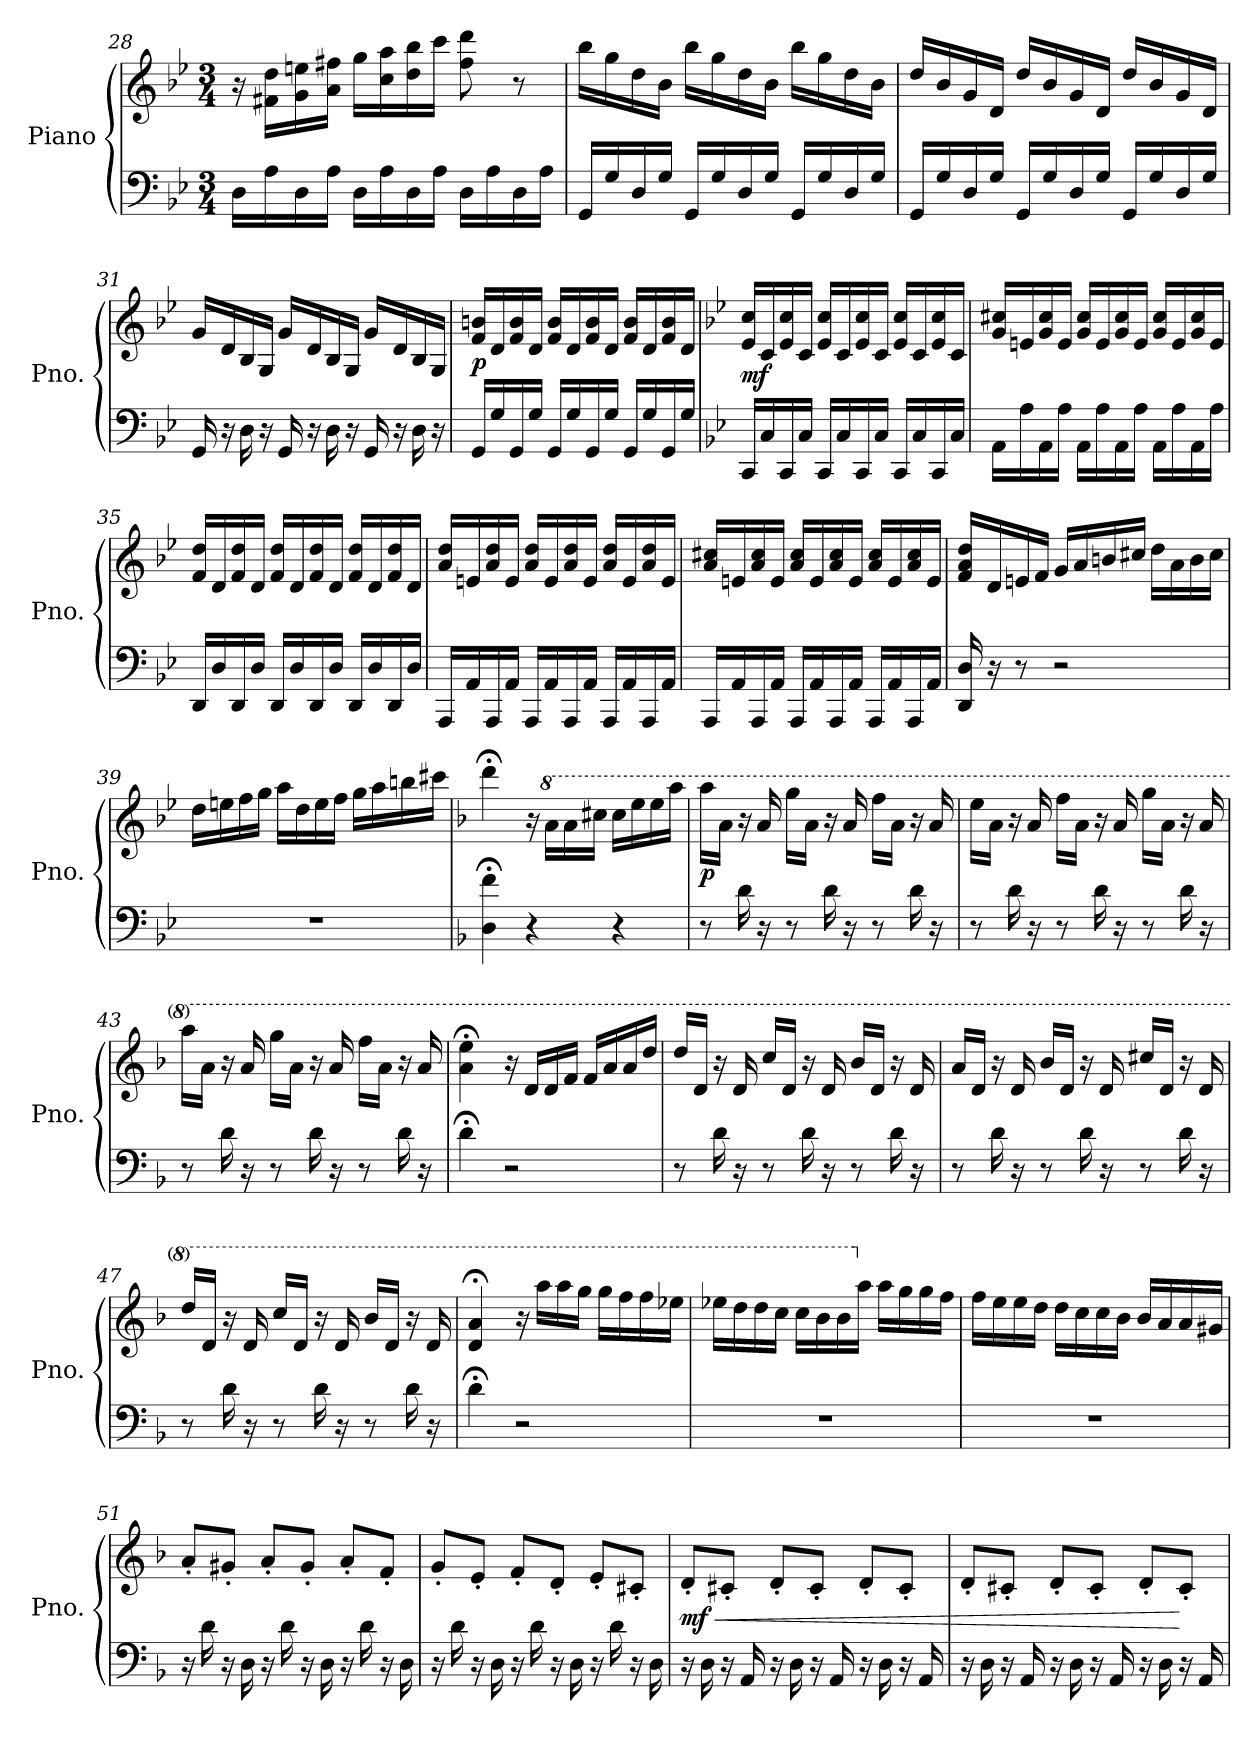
**kern	**kern	**dynam
*part1	*part1	*part1
*staff2	*staff1	*staff1/2
*I"Piano	*	*
*I'Pno.	*	*
*clefF4	*clefG2	*
*k[b-e-]	*k[b-e-]	*
*M3/4	*M3/4	*
=28	=28	=28
16D\LL	16r	.
16A\	16f#X\ 16dd\LL	.
16D\	16g\ 16een\	.
16A\JJ	16a\ 16ff#X\JJ	.
16D\LL	16gg\LL	.
16A\	16cc\ 16aa\	.
16D\	16dd\ 16bb-\	.
16A\JJ	16ccc\JJ	.
16D\LL	8ff#\ 8ddd\	.
16A\	.	.
16D\	8r	.
16A\JJ	.	.
=29	=29	=29
16GG/LL	16bb-\LL	.
16G/	16gg\	.
16D/	16dd\	.
16G/JJ	16b-\JJ	.
16GG/LL	16bb-\LL	.
16G/	16gg\	.
16D/	16dd\	.
16G/JJ	16b-\JJ	.
16GG/LL	16bb-\LL	.
16G/	16gg\	.
16D/	16dd\	.
16G/JJ	16b-\JJ	.
!!LO:LB:g=z
=30	=30	=30
16GG/LL	16dd/LL	.
16G/	16b-/	.
16D/	16g/	.
16G/JJ	16d/JJ	.
16GG/LL	16dd/LL	.
16G/	16b-/	.
16D/	16g/	.
16G/JJ	16d/JJ	.
16GG/LL	16dd/LL	.
16G/	16b-/	.
16D/	16g/	.
16G/JJ	16d/JJ	.
=31	=31	=31
16GG/	16g/LL	.
16r	16d/	.
16D\	16B-/	.
16r	16G/JJ	.
16GG/	16g/LL	.
16r	16d/	.
16D\	16B-/	.
16r	16G/JJ	.
16GG/	16g/LL	.
16r	16d/	.
16D\	16B-/	.
16r	16G/JJ	.
=32	=32	=32
!	!	!LO:DY:b
16GG/LL	16f/ 16bn/LL	p
16G/	16d/	.
16GG/	16f/ 16b/	.
16G/JJ	16d/JJ	.
16GG/LL	16f/ 16b/LL	.
16G/	16d/	.
16GG/	16f/ 16b/	.
16G/JJ	16d/JJ	.
16GG/LL	16f/ 16b/LL	.
16G/	16d/	.
16GG/	16f/ 16b/	.
16G/JJ	16d/JJ	.
!!LO:LB:g=z
=33	=33	=33
*k[b-e-]	*k[b-e-]	*
!	!	!LO:DY:b
16CC/LL	16e-/ 16cc/LL	mf
16C/	16c/	.
16CC/	16e-/ 16cc/	.
16C/JJ	16c/JJ	.
16CC/LL	16e-/ 16cc/LL	.
16C/	16c/	.
16CC/	16e-/ 16cc/	.
16C/JJ	16c/JJ	.
16CC/LL	16e-/ 16cc/LL	.
16C/	16c/	.
16CC/	16e-/ 16cc/	.
16C/JJ	16c/JJ	.
=34	=34	=34
16AA\LL	16g/ 16cc#X/LL	.
16A\	16en/	.
16AA\	16g/ 16cc#/	.
16A\JJ	16e/JJ	.
16AA\LL	16g/ 16cc#/LL	.
16A\	16e/	.
16AA\	16g/ 16cc#/	.
16A\JJ	16e/JJ	.
16AA\LL	16g/ 16cc#/LL	.
16A\	16e/	.
16AA\	16g/ 16cc#/	.
16A\JJ	16e/JJ	.
=35	=35	=35
16DD/LL	16f/ 16dd/LL	.
16D/	16d/	.
16DD/	16f/ 16dd/	.
16D/JJ	16d/JJ	.
16DD/LL	16f/ 16dd/LL	.
16D/	16d/	.
16DD/	16f/ 16dd/	.
16D/JJ	16d/JJ	.
16DD/LL	16f/ 16dd/LL	.
16D/	16d/	.
16DD/	16f/ 16dd/	.
16D/JJ	16d/JJ	.
!!LO:PB:g=z
=36	=36	=36
16AAA/LL	16a/ 16dd/LL	.
16AA/	16en/	.
16AAA/	16a/ 16dd/	.
16AA/JJ	16e/JJ	.
16AAA/LL	16a/ 16dd/LL	.
16AA/	16e/	.
16AAA/	16a/ 16dd/	.
16AA/JJ	16e/JJ	.
16AAA/LL	16a/ 16dd/LL	.
16AA/	16e/	.
16AAA/	16a/ 16dd/	.
16AA/JJ	16e/JJ	.
=37	=37	=37
16AAA/LL	16a/ 16cc#X/LL	.
16AA/	16en/	.
16AAA/	16a/ 16cc#/	.
16AA/JJ	16e/JJ	.
16AAA/LL	16a/ 16cc#/LL	.
16AA/	16e/	.
16AAA/	16a/ 16cc#/	.
16AA/JJ	16e/JJ	.
16AAA/LL	16a/ 16cc#/LL	.
16AA/	16e/	.
16AAA/	16a/ 16cc#/	.
16AA/JJ	16e/JJ	.
=38	=38	=38
16DD/ 16D/	16f/ 16a/ 16dd/LL	.
16r	16d/	.
8r	16en/	.
.	16f/JJ	.
2r	16g/LL	.
.	16a/	.
.	16bn/	.
.	16cc#X/JJ	.
.	16dd\LL	.
.	16a\	.
.	16b\	.
.	16cc#\JJ	.
!!LO:LB:g=z
=39	=39	=39
2.r	16dd\LL	.
.	16een\	.
.	16ff\	.
.	16gg\JJ	.
.	16aa\LL	.
.	16dd\	.
.	16ee\	.
.	16ff\JJ	.
.	16gg\LL	.
.	16aa\	.
.	16bbn\	.
.	16ccc#X\JJ	.
=40	=40	=40
*k[b-]	*k[b-]	*
*	*MM30	*
4D\;< 4f\;<	4ddd;<\	.
4r	16r	.
*	*8va	*
*	*MM140	*
.	16aa\LL	.
.	16aa\	.
.	16ccc#X\JJ	.
4r	16ccc#\LL	.
.	16eee\	.
.	16eee\	.
.	16aaa\JJ	.
=41	=41	=41
!	!	!LO:DY:b
8r	16aaa\LL	p
.	16aa\JJ	.
16d\	16r	.
16r	16aa/	.
8r	16ggg\LL	.
.	16aa\JJ	.
16d\	16r	.
16r	16aa/	.
8r	16fff\LL	.
.	16aa\JJ	.
16d\	16r	.
16r	16aa/	.
!!LO:LB:g=z
=42	=42	=42
8r	16eee\LL	.
.	16aa\JJ	.
16d\	16r	.
16r	16aa/	.
8r	16fff\LL	.
.	16aa\JJ	.
16d\	16r	.
16r	16aa/	.
8r	16ggg\LL	.
.	16aa\JJ	.
16d\	16r	.
16r	16aa/	.
=43	=43	=43
8r	16aaa\LL	.
.	16aa\JJ	.
16d\	16r	.
16r	16aa/	.
8r	16ggg\LL	.
.	16aa\JJ	.
16d\	16r	.
16r	16aa/	.
8r	16fff\LL	.
.	16aa\JJ	.
16d\	16r	.
16r	16aa/	.
=44	=44	=44
*	*MM30	*
4d;<\	4aa\;< 4eee\;<	.
2r	16r	.
*	*MM140	*
.	16dd/LL	.
.	16dd/	.
.	16ff/JJ	.
.	16ff/LL	.
.	16aa/	.
.	16aa/	.
.	16ddd/JJ	.
!!LO:LB:g=z
=45	=45	=45
8r	16ddd/LL	.
.	16dd/JJ	.
16d\	16r	.
16r	16dd/	.
8r	16ccc/LL	.
.	16dd/JJ	.
16d\	16r	.
16r	16dd/	.
8r	16bb-/LL	.
.	16dd/JJ	.
16d\	16r	.
16r	16dd/	.
=46	=46	=46
8r	16aa/LL	.
.	16dd/JJ	.
16d\	16r	.
16r	16dd/	.
8r	16bb-/LL	.
.	16dd/JJ	.
16d\	16r	.
16r	16dd/	.
8r	16ccc#X/LL	.
.	16dd/JJ	.
16d\	16r	.
16r	16dd/	.
=47	=47	=47
8r	16ddd/LL	.
.	16dd/JJ	.
16d\	16r	.
16r	16dd/	.
8r	16ccc/LL	.
.	16dd/JJ	.
16d\	16r	.
16r	16dd/	.
8r	16bb-/LL	.
.	16dd/JJ	.
16d\	16r	.
16r	16dd/	.
!!LO:LB:g=z
=48	=48	=48
*	*MM30	*
4d;<\	4dd/;< 4aa/;<	.
2r	16r	.
*	*MM140	*
.	16aaa\LL	.
.	16aaa\	.
.	16ggg\JJ	.
.	16ggg\LL	.
.	16fff\	.
.	16fff\	.
.	16eee-X\JJ	.
=49	=49	=49
2.r	16eee-X\LL	.
.	16ddd\	.
.	16ddd\	.
.	16ccc\JJ	.
.	16ccc\LL	.
.	16bb-\	.
.	16bb-\	.
*	*X8va	*
.	16aa\JJ	.
.	16aa\LL	.
.	16gg\	.
.	16gg\	.
.	16ff\JJ	.
=50	=50	=50
2.r	16ff\LL	.
.	16ee\	.
.	16ee\	.
.	16dd\JJ	.
.	16dd\LL	.
.	16cc\	.
.	16cc\	.
.	16b-\JJ	.
.	16b-/LL	.
.	16a/	.
.	16a/	.
.	16g#X/JJ	.
=51	=51	=51
16r	8a'/L	.
16d\	.	.
16r	8g#X'/J	.
16D\	.	.
16r	8a'/L	.
16d\	.	.
16r	8g#'/J	.
16D\	.	.
16r	8a'/L	.
16d\	.	.
16r	8f'/J	.
16D\	.	.
!!LO:LB:g=z
=52	=52	=52
16r	8g'/L	.
16d\	.	.
16r	8e'/J	.
16D\	.	.
16r	8f'/L	.
16d\	.	.
16r	8d'/J	.
16D\	.	.
16r	8e'/L	.
16d\	.	.
16r	8c#X'/J	.
16D\	.	.
=53	=53	=53
!	!	!LO:HP:b
!	!	!LO:DY:n=1:b
16r	8d'/L	< mf
16D\	.	.
16r	8c#X'/J	.
16AA/	.	.
16r	8d'/L	.
16D\	.	.
16r	8c#'/J	.
16AA/	.	.
16r	8d'/L	.
16D\	.	.
16r	8c#'/J	.
16AA/	.	.
=54	=54	=54
16r	8d'/L	.
16D\	.	.
16r	8c#X'/J	.
16AA/	.	.
16r	8d'/L	.
16D\	.	.
16r	8c#'/J	.
16AA/	.	.
16r	8d'/L	.
16D\	.	.
16r	8c#'/J	[
16AA/	.	.
=	=	=
*-	*-	*-
